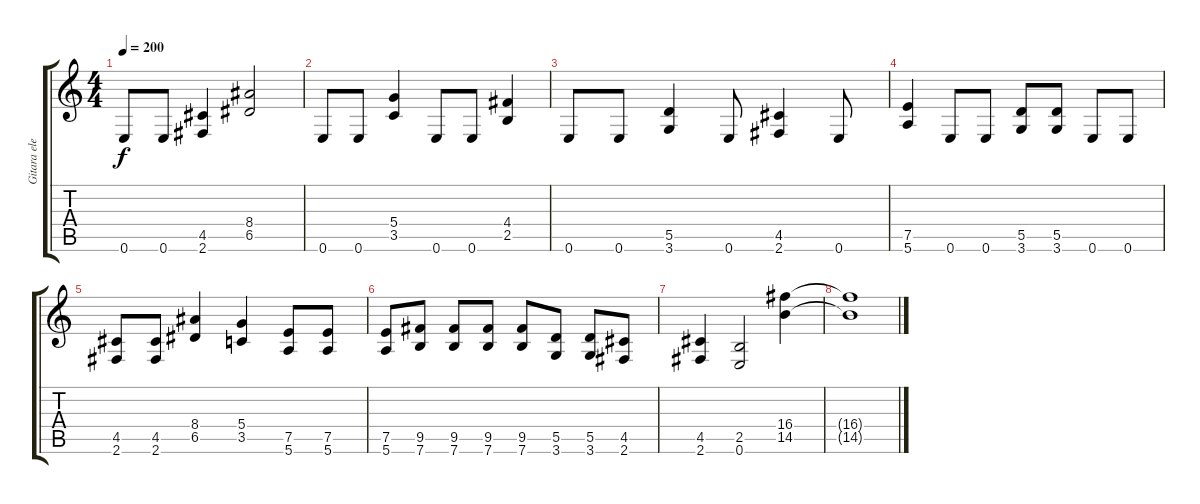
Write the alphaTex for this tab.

\track ("Gitara elektryczna 1" "Gitara ele") {instrument distortionguitar}
\staff {score tabs}
\tuning (E4 B3 G3 D3 A2 E2) {hide}
\ts (4 4)
\tempo 200
\clef g2
\ks c
0.6.8{dy f} 0.6.8 (4.5 2.6).4 (8.4 6.5).2 |
0.6.8 0.6.8 (5.4 3.5).4 0.6.8 0.6.8 (4.4 2.5).4 |
0.6.8 0.6.8 (5.5 3.6).4 0.6.8 (4.5 2.6).4 0.6.8 |
(7.5 5.6).4 0.6.8 0.6.8 (5.5 3.6).8 (5.5 3.6).8 0.6.8 0.6.8 |
(4.5 2.6).8 (4.5 2.6).8 (8.4 6.5).4 (5.4 3.5).4 (7.5 5.6).8 (7.5 5.6).8 |
(7.5 5.6).8 (9.5 7.6).8 (9.5 7.6).8 (9.5 7.6).8 (9.5 7.6).8 (5.5 3.6).8 (5.5 3.6).8 (4.5 2.6).8 |
(4.5 2.6).4 (2.5 0.6).2 (16.4 14.5).4 |
(16.4{t} 14.5{t}).1
